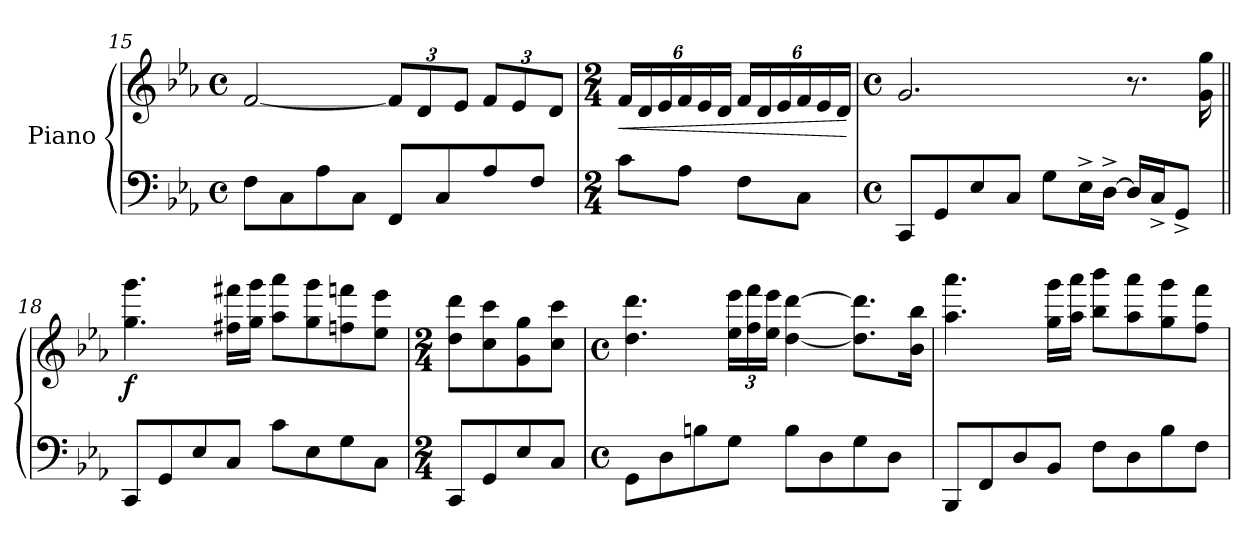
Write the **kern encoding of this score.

**kern	**kern	**dynam
*part1	*part1	*part1
*staff2	*staff1	*staff1/2
*I"Piano	*	*
*clefF4	*clefG2	*
*k[b-e-a-]	*k[b-e-a-]	*
*c:	*c:	*
*M4/4	*M4/4	*
*met(c)	*met(c)	*
=15	=15	=15
8F\L	[2f/	.
8C\	.	.
8A-\	.	.
8C\J	.	.
*	*Xbrackettup	*
8FF/L	12f/L]	.
.	12d/	.
8C/	.	.
.	12e-/J	.
8A-/	12f/L	.
.	12e-/	.
8F/J	.	.
.	12d/J	.
=16	=16	=16
*M2/4	*M2/4	*
!	!	!LO:HP:b
8c\L	24f/LL	<
.	24d/	.
.	24e-/	.
8A-\J	24f/	.
.	24e-/	.
.	24d/JJ	.
8F\L	24f/LL	.
.	24d/	.
.	24e-/	.
8C\J	24f/	.
.	24e-/	.
.	24d/JJ	.
.	.	[
!!LO:PB:g=z
=17	=17	=17
*M4/4	*M4/4	*
*met(c)	*met(c)	*
8CC/L	2.g/	.
8GG/	.	.
8E-/	.	.
8C/J	.	.
8G\L	.	.
16E-^\L	.	.
[16D^\JJ	.	.
16D/LL]	8.r	.
16C^/J	.	.
8GG^/J	.	.
.	16g\ 16gg\	.
=18||	=18||	=18||
!	!	!LO:DY:b
8CC/L	4.gg\ 4.ggg\	f
8GG/	.	.
8E-/	.	.
8C/J	16ff#X\ 16fff#X\LL	.
.	16gg\ 16ggg\JJ	.
8c\L	8aa-\ 8aaa-\L	.
8E-\	8gg\ 8ggg\	.
8G\	8ffn\ 8fffn\	.
8C\J	8ee-\ 8eee-\J	.
=19	=19	=19
*M2/4	*M2/4	*
8CC/L	8dd\ 8ddd\L	.
8GG/	8cc\ 8ccc\	.
8E-/	8g\ 8gg\	.
8C/J	8cc\ 8ccc\J	.
=20	=20	=20
*M4/4	*M4/4	*
*met(c)	*met(c)	*
8GG\L	4.dd\ 4.ddd\	.
8D\	.	.
8Bn\	.	.
8G\J	24ee-\ 24eee-\LL	.
.	24ff\ 24fff\	.
.	24ee-\ 24eee-\JJ	.
8B\L	[4dd\ [4ddd\	.
8D\	.	.
8G\	8.dd\] 8.ddd\]L	.
8D\J	.	.
.	16b-\ 16bb-\Jk	.
!!LO:LB:g=z
=21	=21	=21
8BBB-/L	4.aa-\ 4.aaa-\	.
8FF/	.	.
8D/	.	.
8BB-/J	16gg\ 16ggg\LL	.
.	16aa-\ 16aaa-\JJ	.
8F\L	8bb-\ 8bbb-\L	.
8D\	8aa-\ 8aaa-\	.
8B-\	8gg\ 8ggg\	.
8F\J	8ff\ 8fff\J	.
=	=	=
*-	*-	*-
